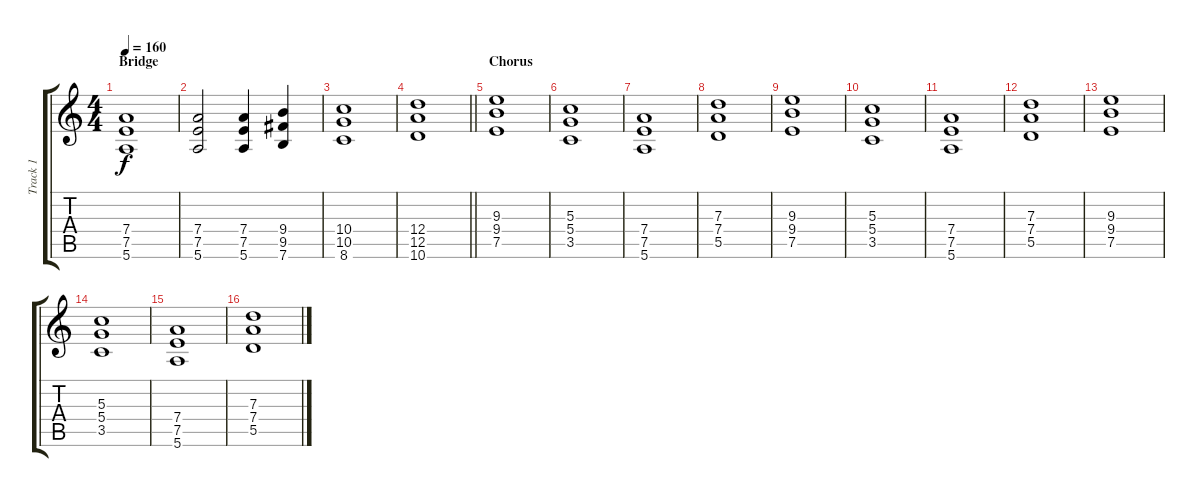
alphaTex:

\track ("Track 1" "Track 1") {instrument overdrivenguitar}
\staff {score tabs}
\tuning (E4 B3 G3 D3 A2 E2) {hide}
\ts (4 4)
\section ("" "Bridge")
\tempo 160
\clef g2
\ks c
(7.4 7.5 5.6).1{dy f} |
(7.4 7.5 5.6).2 (7.4 7.5 5.6).4 (9.4 9.5 7.6).4 |
(10.4 10.5 8.6).1 |
\barLineRight lightlight
(12.4 12.5 10.6).1 |
\section ("" "Chorus")
(9.3 9.4 7.5).1 |
(5.3 5.4 3.5).1 |
(7.4 7.5 5.6).1 |
(7.3 7.4 5.5).1 |
(9.3 9.4 7.5).1 |
(5.3 5.4 3.5).1 |
(7.4 7.5 5.6).1 |
(7.3 7.4 5.5).1 |
(9.3 9.4 7.5).1 |
(5.3 5.4 3.5).1 |
(7.4 7.5 5.6).1 |
(7.3 7.4 5.5).1
